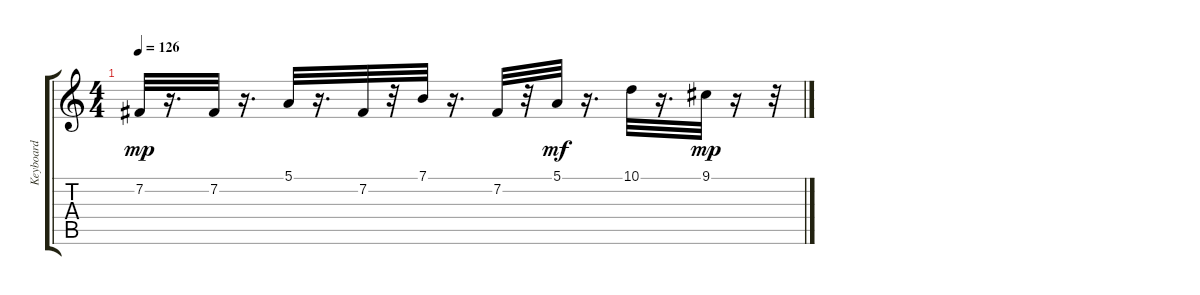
\track ("Keyboard" "Keyboard") {instrument lead8bassandlead}
\staff {score tabs}
\tuning (E4 B3 G3 D3 A2 E2) {hide}
\ts (4 4)
\tempo 126
\clef g2
\ks c
7.2.32{dy mp} r.16{d} 7.2.32 r.16{d} 5.1.32 r.16{d} 7.2.32 r.32 7.1.32 r.16{d} 7.2.32 r.32 5.1.32{dy mf} r.16{d} 10.1.32 r.16{d} 9.1.32{dy mp} r.16 r.32
